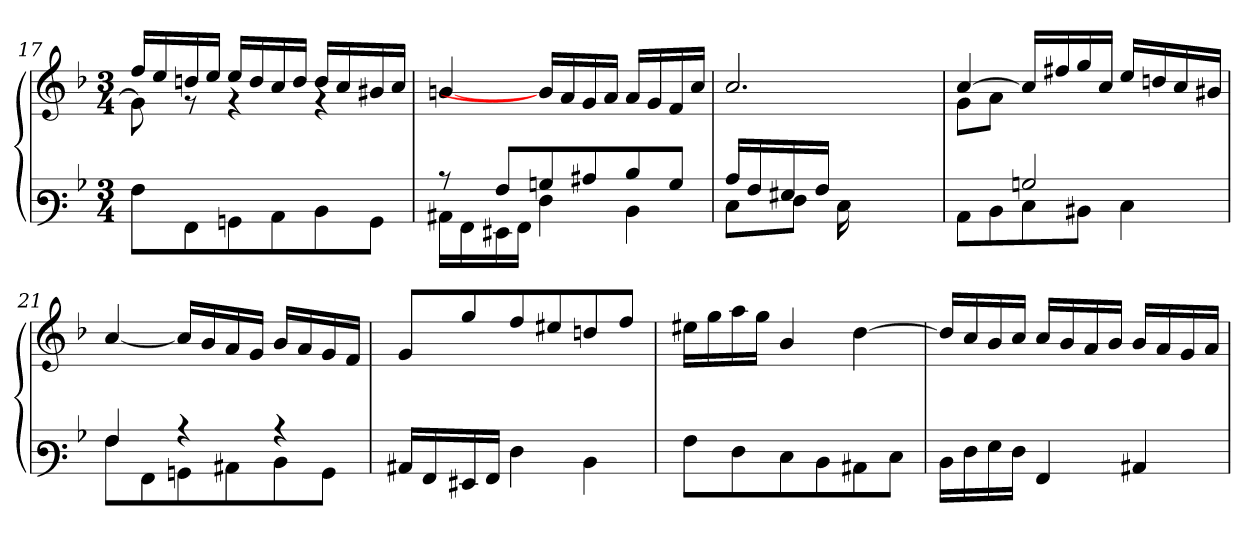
**kern	**kern
*part1	*part1
*staff2	*staff1
!!LO:PB:g=z
*clefF3	*clefG3
*k[b-]	*k[b-]
*M3/4	*M3/4
=17	=17
*	*^
8A\L	16dd/LL	8e\]
.	16cc/	.
8AA\	16bn/	8rd
.	16cc/JJ	.
8BBn\	16cc/LL	4rd
.	16b/	.
8C\	16a/	.
.	16b/JJ	.
8D\	16b/LL	4rd
.	16a/	.
8BB\J	16g#X/	.
.	16a/JJ	.
*	*v	*v
=18	=18
*^	*
8rB	16C#X\LL	[<4gn/
.	16AA\	.
8A/L	16GG#X\	.
.	16AA\JJ	.
8Bn/	4F\	16g#/LL]
.	.	16f/
8c#X/	.	16e/
.	.	16f/JJ
8d/	4D\	16f/LL
.	.	16e/
8B/J	.	16d/
.	.	16a/JJ
=19	=19	=19
16c/LL	8E\L	2.a/
16A/	.	.
16G#X/	8F\J	.
16A/JJ	.	.
4..ryy	16E\LL	.
.	4..ryy	.
16ryy	.	.
!!LO:LB:g=z
=20	=20	=20
*	*	*^
4ryy	8C\L	[>4a/	8e\L
.	8D\	.	8f\J
2Bn/	8E\	16a/LL]	2ryy
.	.	16dd#X/	.
.	8D#\J	16ee/	.
.	.	16a/JJ	.
.	4E\	16cc/LL	.
.	.	16bn/	.
.	.	16a/	.
.	.	16g#X/JJ	.
*	*	*v	*v
=21	=21	=21
4A/	8A\L	[<4a/
.	8AA\	.
4rB	8BBn\	16a/LL]
.	.	16g/
.	8C#X\	16f/
.	.	16e/JJ
4rB	8D\	16g/LL
.	.	16f/
.	8BB\J	16e/
.	.	16d/JJ
*v	*v	*
=22	=22
16C#X/LL	8e/L
16AA/	.
16GG#X/	8ee/
16AA/JJ	.
4F\	8dd/
.	8cc#X/
4D\	8bn/
.	8dd/J
=23	=23
8A\L	16cc#X\LL
.	16ee\
8F\	16ff\
.	16ee\JJ
8E\	4g/
8D\	.
8C#X\	[>4b-\
8E\J	.
!!LO:LB:g=z
=24	=24
16D\LL	16b-/LL]
16F\	16a/
16G\	16g/
16F\JJ	16a/JJ
4AA/	16a/LL
.	16g/
.	16f/
.	16g/JJ
4C#X/	16g/LL
.	16f/
.	16e/
.	16f/JJ
=	=
*-	*-
